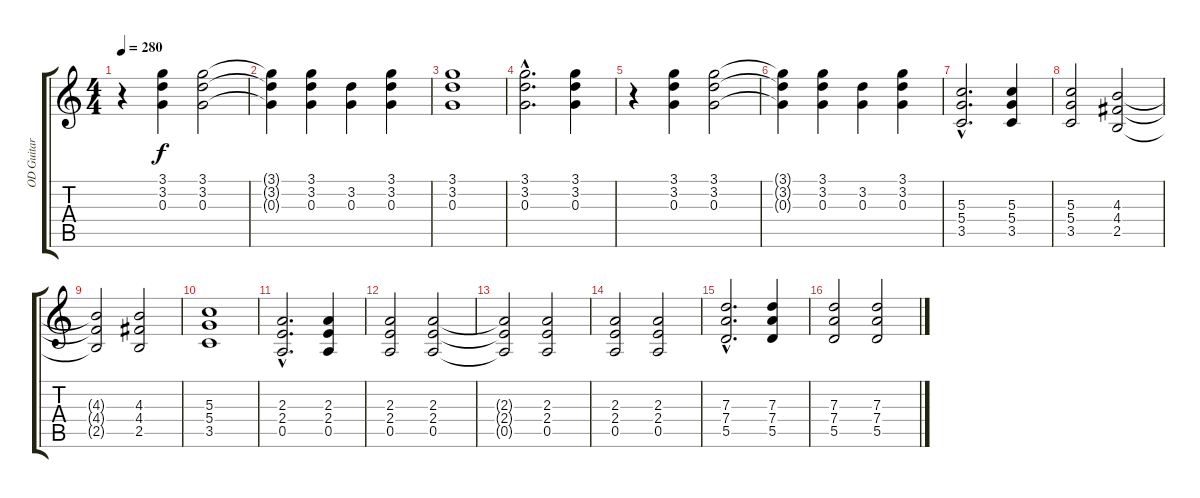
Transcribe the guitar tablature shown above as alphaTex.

\track ("OD Guitar" "OD Guitar") {instrument overdrivenguitar}
\staff {score tabs}
\tuning (E4 B3 G3 D3 A2 E2) {hide}
\ts (4 4)
\tempo 280
\clef g2
\ks c
r.4{dy f} (3.1 3.2 0.3).4 (3.1 3.2 0.3).2 |
(3.1{t} 3.2{t} 0.3{t}).4 (3.1 3.2 0.3).4 (3.2 0.3).4 (3.1 3.2 0.3).4 |
(3.1 3.2 0.3).1 |
(3.1{hac} 3.2{hac} 0.3{hac}).2{d} (3.1 3.2 0.3).4 |
r.4 (3.1 3.2 0.3).4 (3.1 3.2 0.3).2 |
(3.1{t} 3.2{t} 0.3{t}).4 (3.1 3.2 0.3).4 (3.2 0.3).4 (3.1 3.2 0.3).4 |
(5.3{hac} 5.4{hac} 3.5{hac}).2{d} (5.3 5.4 3.5).4 |
(5.3 5.4 3.5).2 (4.3 4.4 2.5).2 |
(4.3{t} 4.4{t} 2.5{t}).2 (4.3 4.4 2.5).2 |
(5.3 5.4 3.5).1 |
(2.3{hac} 2.4{hac} 0.5{hac}).2{d} (2.3 2.4 0.5).4 |
(2.3 2.4 0.5).2 (2.3 2.4 0.5).2 |
(2.3{t} 2.4{t} 0.5{t}).2 (2.3 2.4 0.5).2 |
(2.3 2.4 0.5).2 (2.3 2.4 0.5).2 |
(7.3{hac} 7.4{hac} 5.5{hac}).2{d} (7.3 7.4 5.5).4 |
(7.3 7.4 5.5).2 (7.3 7.4 5.5).2
